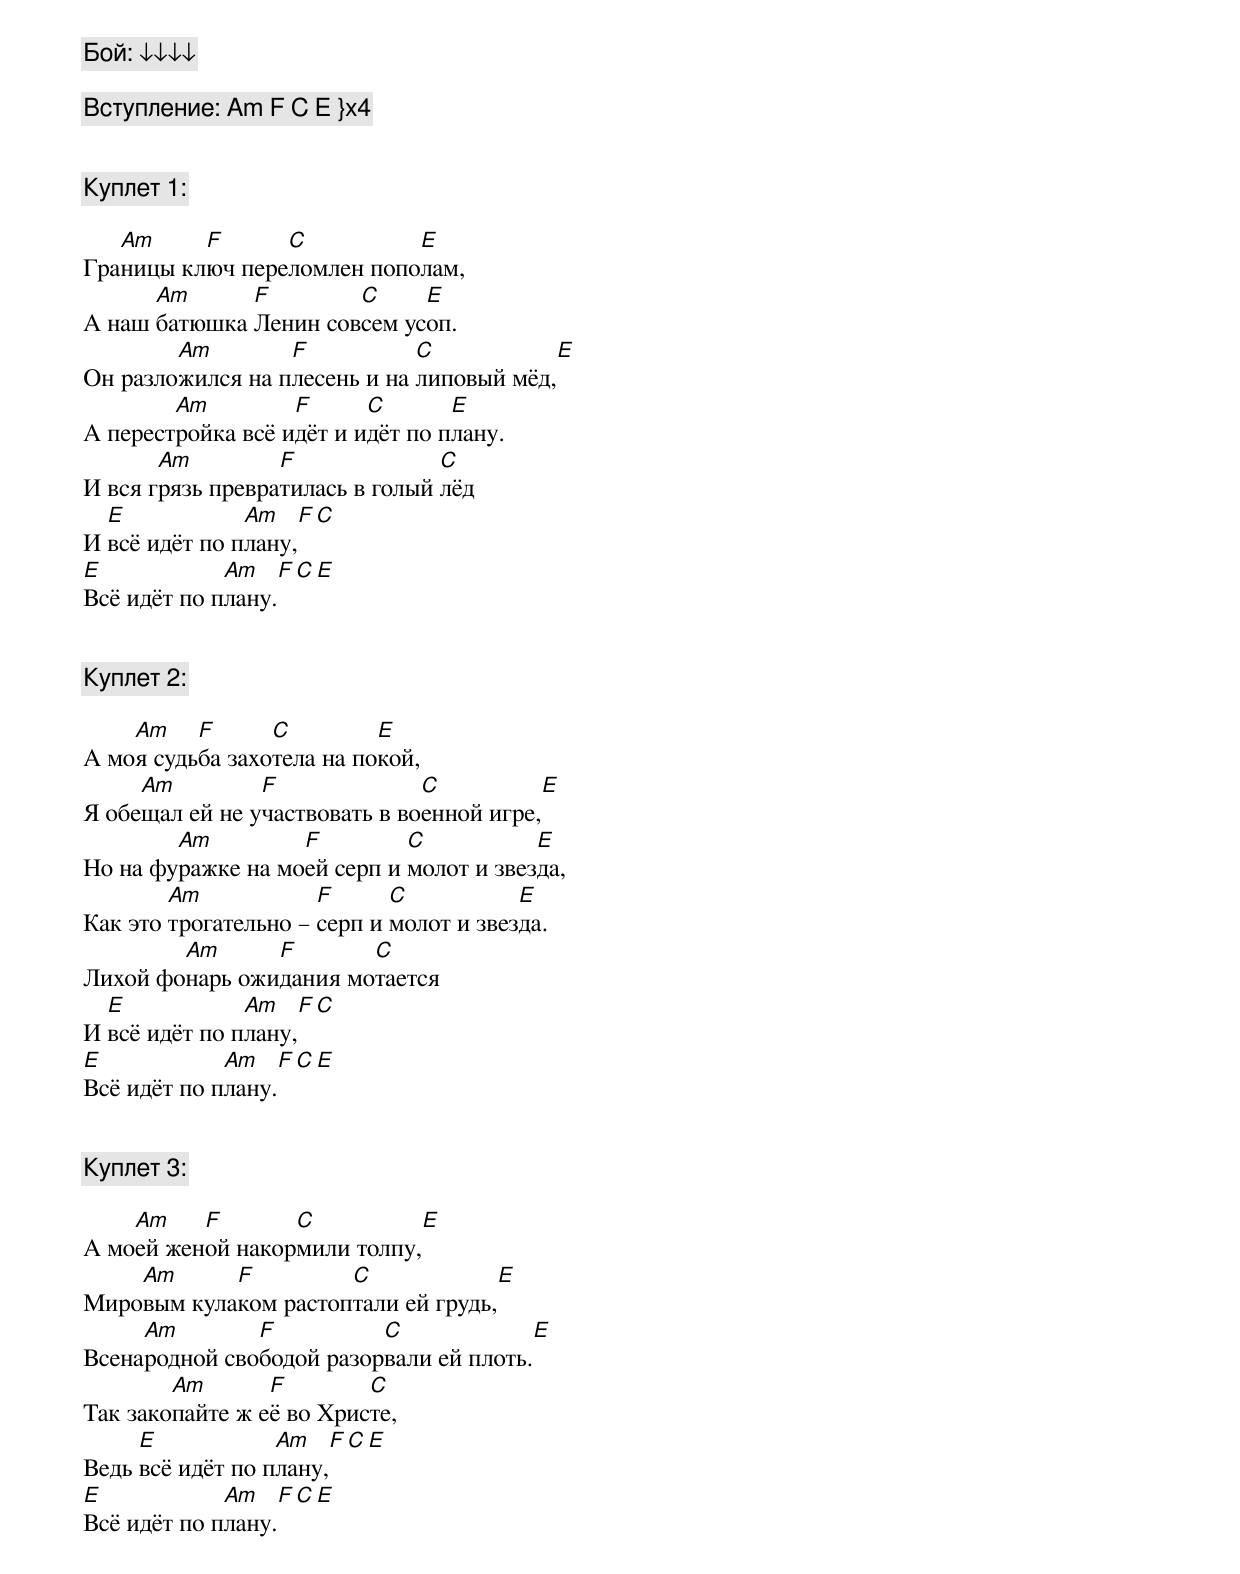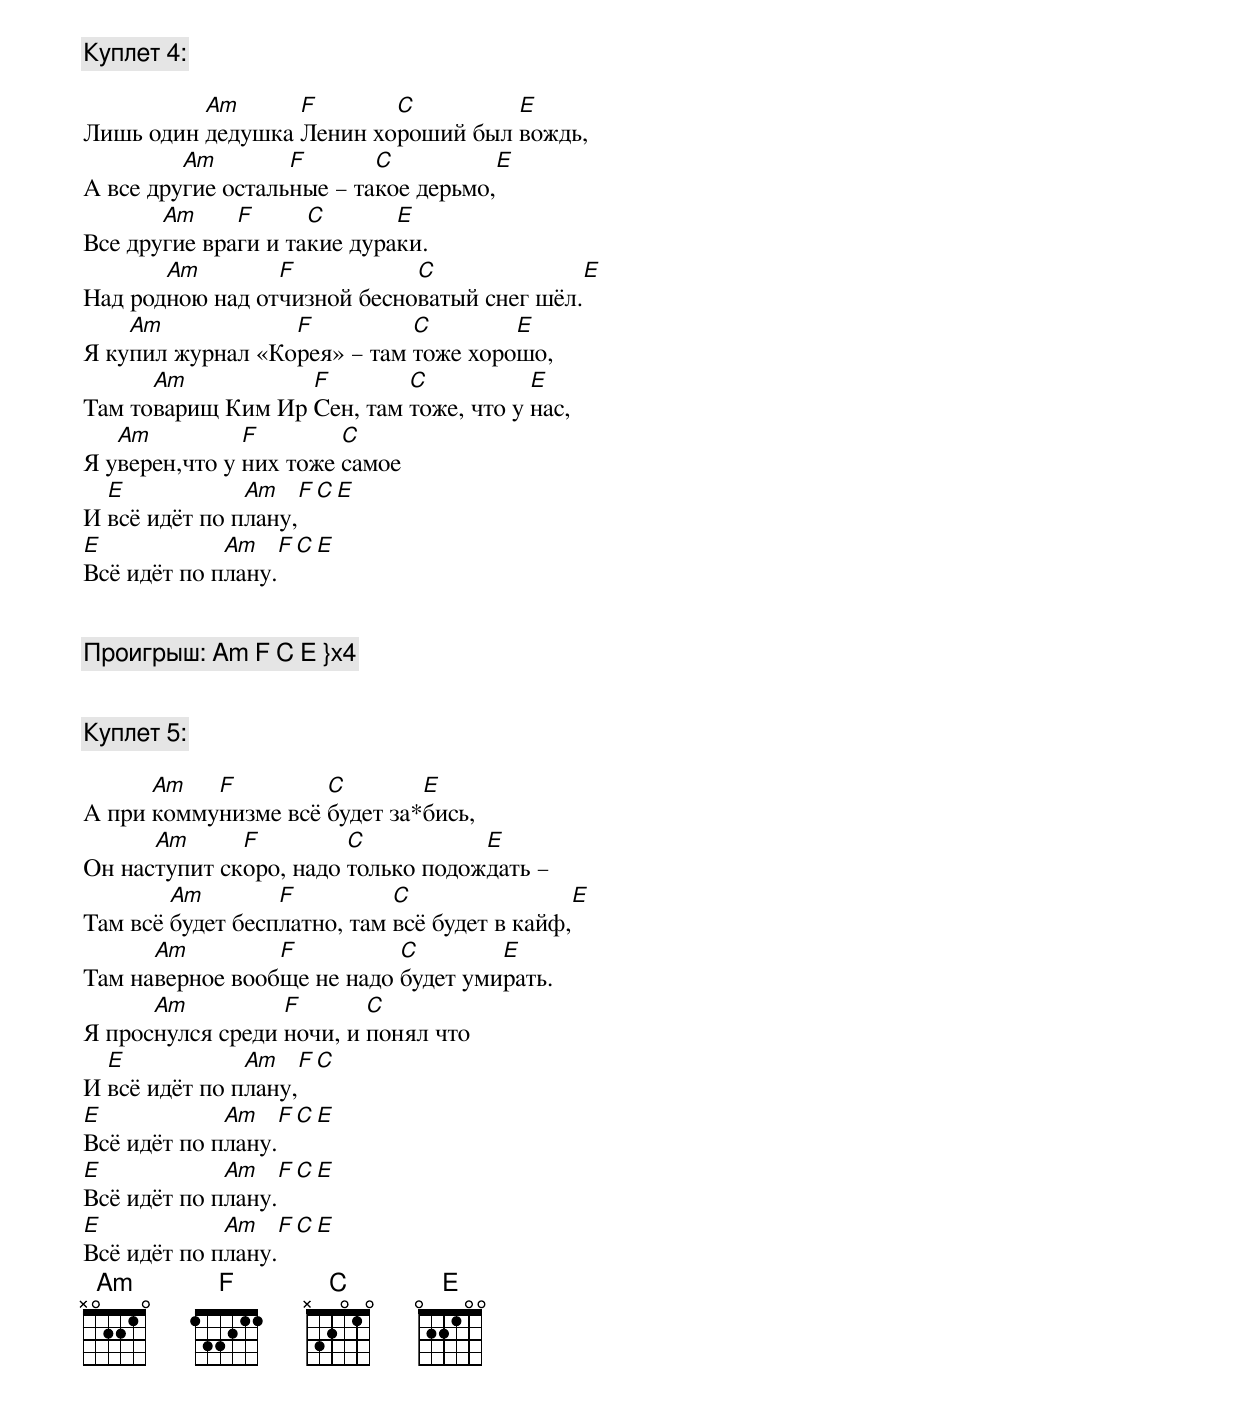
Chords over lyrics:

[Бой:] ↓↓↓↓

[Вступление:] Am F C E }x4


[Куплет 1:]

   Am     F      C          E
Границы ключ переломлен пополам,
      Am      F        C     E
А наш батюшка Ленин совсем усоп.
        Am        F           C           E
Он разложился на плесень и на липовый мёд,
        Am         F      C       E
А перестройка всё идёт и идёт по плану.
       Am         F              C
И вся грязь превратилась в голый лёд
  E            Am   F   C
И всё идёт по плану,
E            Am   F   C   E
Всё идёт по плану.


[Куплет 2:]

    Am    F      C         E
А моя судьба захотела на покой,
     Am         F              C          E
Я обещал ей не участвовать в военной игре,
        Am         F         C           E
Но на фуражке на моей серп и молот и звезда,
        Am            F      C           E
Как это трогательно – серп и молот и звезда.
        Am      F       C
Лихой фонарь ожидания мотается
  E            Am   F   C
И всё идёт по плану,
E            Am   F   C   E
Всё идёт по плану.


[Куплет 3:]

    Am    F       C          E
А моей женой накормили толпу,
    Am      F         C             E
Мировым кулаком растоптали ей грудь,
     Am        F          C             E
Всенародной свободой разорвали ей плоть.
        Am       F        C
Так закопайте ж её во Христе,
     E            Am   F   C   E
Ведь всё идёт по плану,
E            Am   F   C   E
Всё идёт по плану.


[Куплет 4:]

          Am      F       C         E
Лишь один дедушка Ленин хороший был вождь,
         Am        F       C          E
А все другие остальные – такое дерьмо,
       Am     F      C       E
Все другие враги и такие дураки.
       Am        F           C              E
Над родною над отчизной бесноватый снег шёл.
    Am            F          C        E
Я купил журнал «Корея» – там тоже хорошо,
      Am           F        C           E
Там товарищ Ким Ир Сен, там тоже, что у нас,
   Am          F        C
Я уверен,что у них тоже самое
  E            Am   F   C   E
И всё идёт по плану,
E            Am   F   C   E
Всё идёт по плану.


[Проигрыш:] Am F C E }x4


[Куплет 5:]

      Am   F         C        E
А при коммунизме всё будет за*бись,
      Am      F         C           E
Он наступит скоро, надо только подождать –
        Am        F          C                E
Там всё будет бесплатно, там всё будет в кайф,
      Am         F          C        E
Там наверное вообще не надо будет умирать.
      Am          F       C
Я проснулся среди ночи, и понял что
  E            Am   F   C
И всё идёт по плану,
E            Am   F   C   E
Всё идёт по плану.
E            Am   F   C   E
Всё идёт по плану.
E            Am   F   C   E
Всё идёт по плану.
